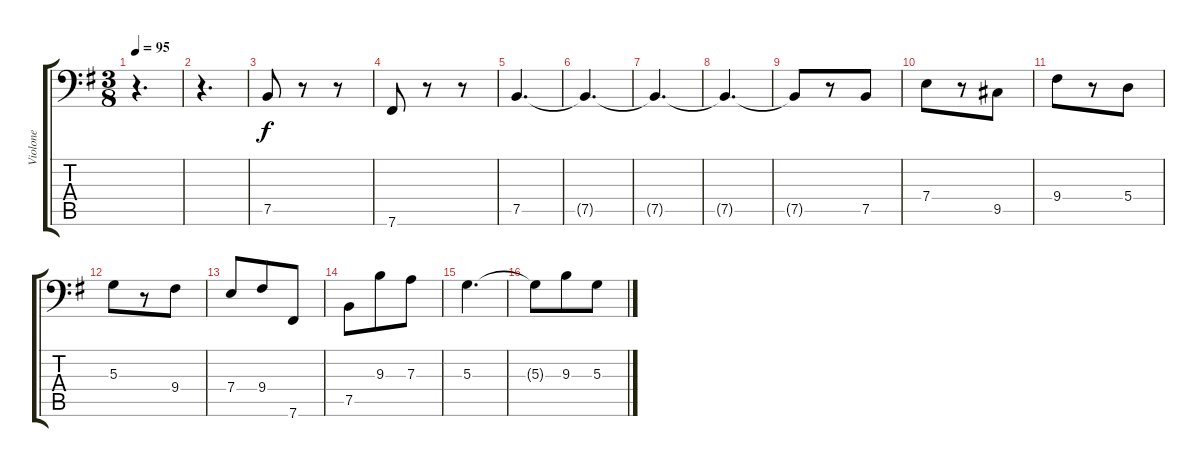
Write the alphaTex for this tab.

\track ("Violone" "Violone") {instrument contrabass}
\staff {score tabs}
\tuning (C3 G2 D2 A1 E1 B0) {hide}
\ts (3 8)
\tempo 95
\clef f4
\ks g
r.4{d dy f} |
r.4{d} |
7.5.8 r.8 r.8 |
7.6.8 r.8 r.8 |
7.5.4{d} |
7.5{t}.4{d} |
7.5{t}.4{d} |
7.5{t}.4{d} |
7.5{t}.8 r.8 7.5.8 |
7.4.8 r.8 9.5.8 |
9.4.8 r.8 5.4.8 |
5.3.8 r.8 9.4.8 |
7.4.8 9.4.8 7.6.8 |
7.5.8 9.3.8 7.3.8 |
5.3.4{d} |
5.3{t}.8 9.3.8 5.3.8
